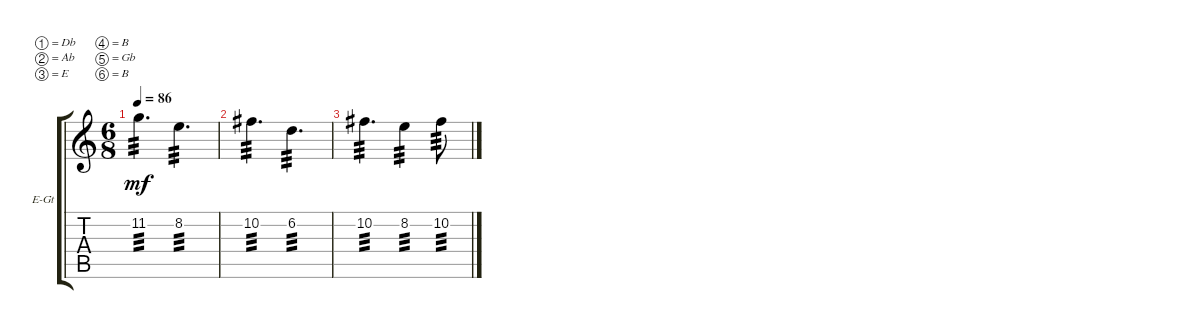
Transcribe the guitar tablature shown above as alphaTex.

\defaultSystemsLayout 4
\bracketExtendMode groupsimilarinstruments
\firstSystemTrackNameOrientation horizontal
\otherSystemsTrackNameOrientation horizontal
\track ("Mick Thomson" "E-Gt") {instrument distortionguitar}
\staff {score tabs}
\tuning (Db4 Ab3 E3 B2 Gb2 B1)
\ts (6 8)
\tempo 86
\clef g2
\ks c
11.2.4{d tp 3 dy mf} 8.2.4{d tp 3} |
10.2.4{d tp 3} 6.2.4{d tp 3} |
10.2.4{d tp 3} 8.2.4{tp 3} 10.2.8{tp 3}
